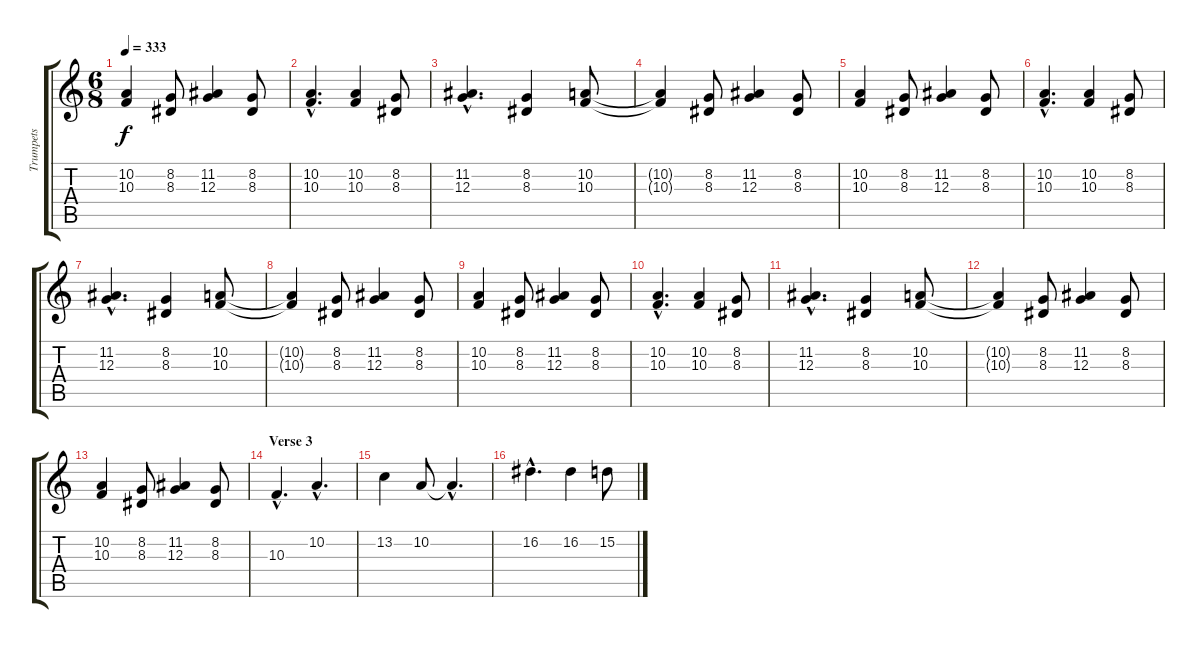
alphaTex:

\track ("Trumpets" "Trumpets") {instrument trumpet}
\staff {score tabs}
\tuning (E4 B3 G3 D3 A2 E2) {hide}
\ts (6 8)
\tempo 333
\clef g2
\ks c
(10.2 10.3).4{dy f} (8.2 8.3).8 (11.2 12.3).4 (8.2 8.3).8 |
(10.2{hac} 10.3{hac}).4{d} (10.2 10.3).4 (8.2 8.3).8 |
(11.2{hac} 12.3{hac}).4{d} (8.2 8.3).4 (10.2 10.3).8 |
(10.2{t} 10.3{t}).4 (8.2 8.3).8 (11.2 12.3).4 (8.2 8.3).8 |
(10.2 10.3).4 (8.2 8.3).8 (11.2 12.3).4 (8.2 8.3).8 |
(10.2{hac} 10.3{hac}).4{d} (10.2 10.3).4 (8.2 8.3).8 |
(11.2{hac} 12.3{hac}).4{d} (8.2 8.3).4 (10.2 10.3).8 |
(10.2{t} 10.3{t}).4 (8.2 8.3).8 (11.2 12.3).4 (8.2 8.3).8 |
(10.2 10.3).4 (8.2 8.3).8 (11.2 12.3).4 (8.2 8.3).8 |
(10.2{hac} 10.3{hac}).4{d} (10.2 10.3).4 (8.2 8.3).8 |
(11.2{hac} 12.3{hac}).4{d} (8.2 8.3).4 (10.2 10.3).8 |
(10.2{t} 10.3{t}).4 (8.2 8.3).8 (11.2 12.3).4 (8.2 8.3).8 |
(10.2 10.3).4 (8.2 8.3).8 (11.2 12.3).4 (8.2 8.3).8 |
\section ("" "Verse 3")
10.3{hac}.4{d} 10.2{hac}.4{d} |
13.2.4 10.2.8 10.2{hac t}.4{d} |
16.2{hac}.4{d} 16.2.4 15.2.8
